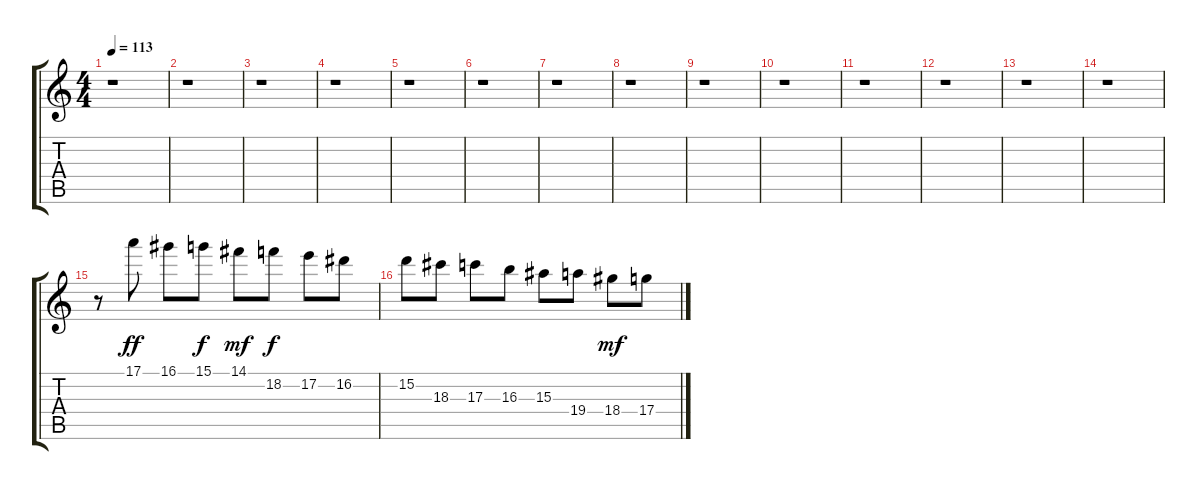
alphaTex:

\track "" {instrument electricguitarmuted}
\staff {score tabs}
\tuning (E4 B3 G3 D3 A2 E2) {hide}
\ts (4 4)
\tempo 113
\clef g2
\ks c
r.1{dy mf} |
r.1 |
r.1 |
r.1 |
r.1 |
r.1 |
r.1 |
r.1 |
r.1 |
r.1 |
r.1 |
r.1 |
r.1 |
r.1 |
r.8 17.1.8{dy ff balance 16} 16.1.8{balance 15} 15.1.8{dy f} 14.1.8{dy mf balance 13} 18.2.8{dy f} 17.2.8{balance 11} 16.2.8 |
15.2.8{balance 8} 18.3.8 17.3.8{balance 6} 16.3.8{balance 5} 15.3.8{balance 3} 19.4.8 18.4.8{dy mf balance 0} 17.4.8
